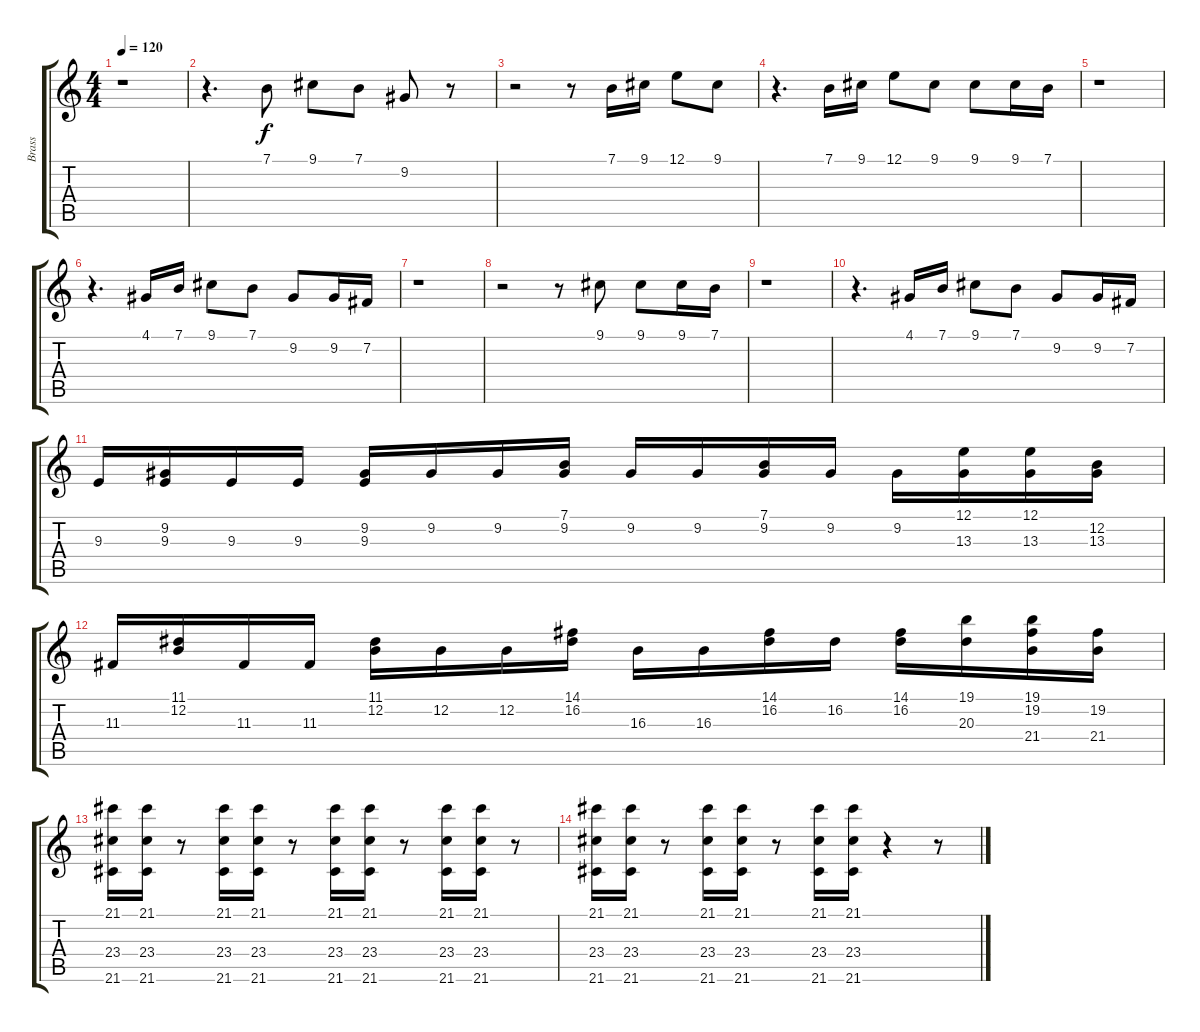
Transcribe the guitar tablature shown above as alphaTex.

\track ("Brass" "Brass") {instrument lead5charang}
\staff {score tabs}
\tuning (E4 B3 G3 D3 A2 E2) {hide}
\ts (4 4)
\tempo 120
\clef g2
\ks c
r.1{dy f} |
r.4{d} 7.1.8 9.1.8 7.1.8 9.2.8 r.8 |
r.2 r.8 7.1.16 9.1.16 12.1.8 9.1.8 |
r.4{d} 7.1.16 9.1.16 12.1.8 9.1.8 9.1.8 9.1.16 7.1.16 |
r.1 |
r.4{d} 4.1.16 7.1.16 9.1.8 7.1.8 9.2.8 9.2.16 7.2.16 |
r.1 |
r.2 r.8 9.1.8 9.1.8 9.1.16 7.1.16 |
r.1 |
r.4{d} 4.1.16 7.1.16 9.1.8 7.1.8 9.2.8 9.2.16 7.2.16 |
9.3.16 (9.2 9.3).16 9.3.16 9.3.16 (9.2 9.3).16 9.2.16 9.2.16 (7.1 9.2).16 9.2.16 9.2.16 (7.1 9.2).16 9.2.16 9.2.16 (12.1 13.3).16 (12.1 13.3).16 (12.2 13.3).16 |
11.3.16 (11.1 12.2).16 11.3.16 11.3.16 (11.1 12.2).16 12.2.16 12.2.16 (14.1 16.2).16 16.3.16 16.3.16 (14.1 16.2).16 16.2.16 (14.1 16.2).16 (19.1 20.3).16 (19.1 19.2 21.4).16 (19.2 21.4).16 |
(21.1 23.4 21.6).16 (21.1 23.4 21.6).16 r.8 (21.1 23.4 21.6).16 (21.1 23.4 21.6).16 r.8 (21.1 23.4 21.6).16 (21.1 23.4 21.6).16 r.8 (21.1 23.4 21.6).16 (21.1 23.4 21.6).16 r.8 |
(21.1 23.4 21.6).16 (21.1 23.4 21.6).16 r.8 (21.1 23.4 21.6).16 (21.1 23.4 21.6).16 r.8 (21.1 23.4 21.6).16 (21.1 23.4 21.6).16 r.4 r.8
